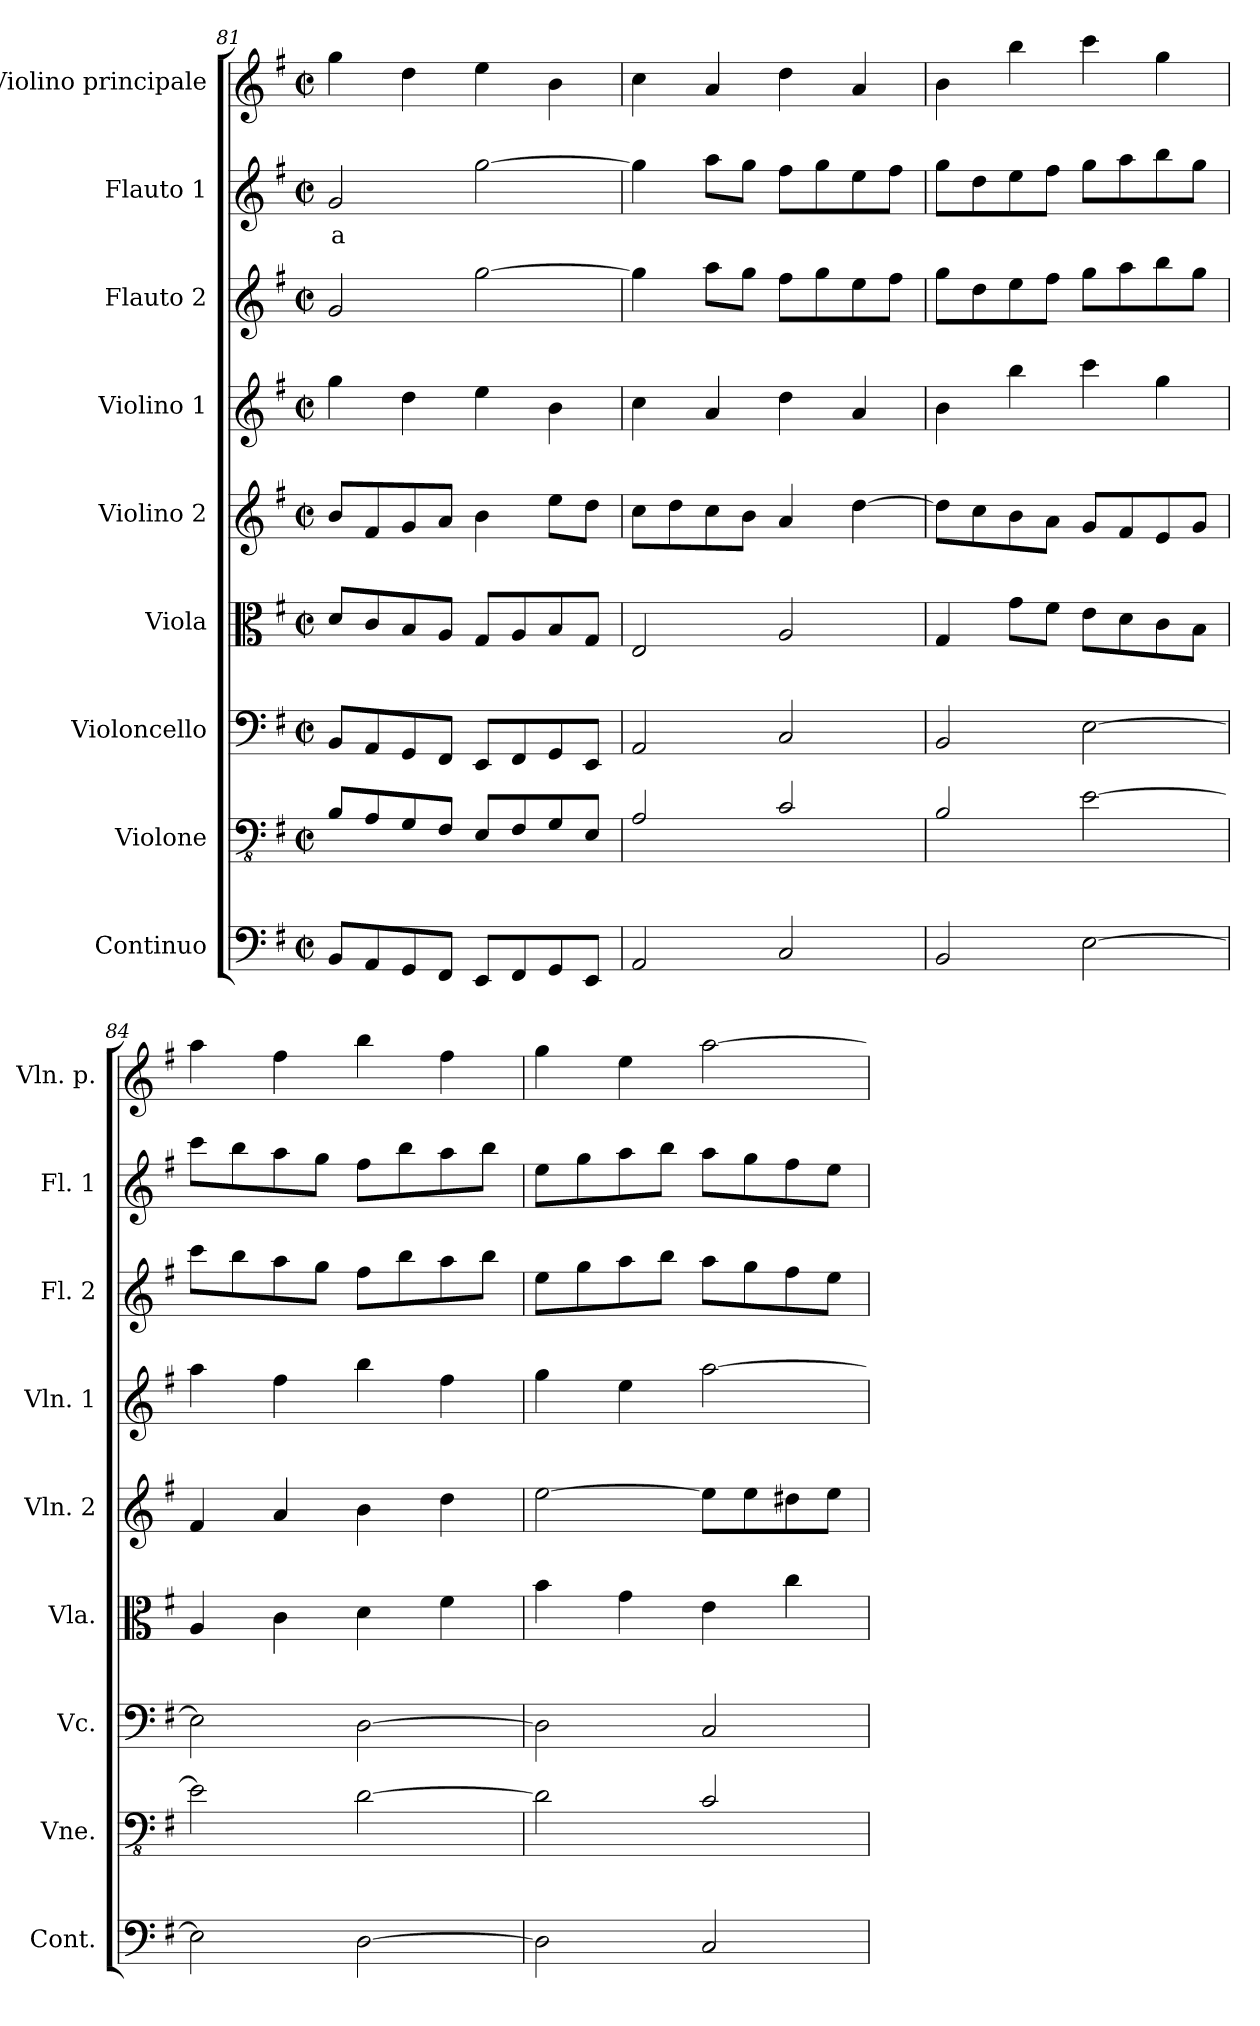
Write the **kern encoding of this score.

**kern	**kern	**kern	**kern	**kern	**kern	**kern	**kern	**text	**kern
*part9	*part8	*part7	*part6	*part5	*part4	*part3	*part2	*part2	*part1
*staff9	*staff8	*staff7	*staff6	*staff5	*staff4	*staff3	*staff2	*staff2	*staff1
*I"Continuo	*I"Violone	*I"Violoncello	*I"Viola	*I"Violino 2	*I"Violino 1	*I"Flauto 2	*I"Flauto 1	*	*I"Violino principale
*I'Cont.	*I'Vne.	*I'Vc.	*I'Vla.	*I'Vln. 2	*I'Vln. 1	*I'Fl. 2	*I'Fl. 1	*	*I'Vln. p.
*clefF4	*clefFv4	*clefF4	*clefC3	*clefG2	*clefG2	*clefG2	*clefG2	*	*clefG2
*	*ITrd7c12	*	*	*	*	*	*	*	*
*k[f#]	*k[f#]	*k[f#]	*k[f#]	*k[f#]	*k[f#]	*k[f#]	*k[f#]	*	*k[f#]
*M2/2	*M2/2	*M2/2	*M2/2	*M2/2	*M2/2	*M2/2	*M2/2	*	*M2/2
*met(c|)	*met(c|)	*met(c|)	*met(c|)	*met(c|)	*met(c|)	*met(c|)	*met(c|)	*	*met(c|)
=81	=81	=81	=81	=81	=81	=81	=81	=81	=81
!	!	!	!	!	!	!	!	!LO:LY:color=#FF0000	!
8BB/L	8BBB/L	8BB/L	8d/L	8b/L	4gg\	2g/	2g/	a	4gg\
8AA/	8AAA/	8AA/	8c/	8f#/	.	.	.	.	.
8GG/	8GGG/	8GG/	8B/	8g/	4dd\	.	.	.	4dd\
8FF#/J	8FFF#/J	8FF#/J	8A/J	8a/J	.	.	.	.	.
8EE/L	8EEE/L	8EE/L	8G/L	4b\	4ee\	[2gg\	[2gg\	.	4ee\
8FF#/	8FFF#/	8FF#/	8A/	.	.	.	.	.	.
8GG/	8GGG/	8GG/	8B/	8ee\L	4b\	.	.	.	4b\
8EE/J	8EEE/J	8EE/J	8G/J	8dd\J	.	.	.	.	.
=82	=82	=82	=82	=82	=82	=82	=82	=82	=82
2AA/	2AAA/	2AA/	2E/	8cc\L	4cc\	4gg\]	4gg\]	.	4cc\
.	.	.	.	8dd\	.	.	.	.	.
.	.	.	.	8cc\	4a/	8aa\L	8aa\L	.	4a/
.	.	.	.	8b\J	.	8gg\J	8gg\J	.	.
2C/	2CC/	2C/	2A/	4a/	4dd\	8ff#\L	8ff#\L	.	4dd\
.	.	.	.	.	.	8gg\	8gg\	.	.
.	.	.	.	[4dd\	4a/	8ee\	8ee\	.	4a/
.	.	.	.	.	.	8ff#\J	8ff#\J	.	.
=83	=83	=83	=83	=83	=83	=83	=83	=83	=83
2BB/	2BBB/	2BB/	4G/	8dd\L]	4b\	8gg\L	8gg\L	.	4b\
.	.	.	.	8cc\	.	8dd\	8dd\	.	.
.	.	.	8g\L	8b\	4bb\	8ee\	8ee\	.	4bb\
.	.	.	8f#\J	8a\J	.	8ff#\J	8ff#\J	.	.
[2E\	[2EE\	[2E\	8e\L	8g/L	4ccc\	8gg\L	8gg\L	.	4ccc\
.	.	.	8d\	8f#/	.	8aa\	8aa\	.	.
.	.	.	8c\	8e/	4gg\	8bb\	8bb\	.	4gg\
.	.	.	8B\J	8g/J	.	8gg\J	8gg\J	.	.
=84	=84	=84	=84	=84	=84	=84	=84	=84	=84
2E\]	2EE\]	2E\]	4A/	4f#/	4aa\	8ccc\L	8ccc\L	.	4aa\
.	.	.	.	.	.	8bb\	8bb\	.	.
.	.	.	4c\	4a/	4ff#\	8aa\	8aa\	.	4ff#\
.	.	.	.	.	.	8gg\J	8gg\J	.	.
[2D\	[2DD\	[2D\	4d\	4b\	4bb\	8ff#\L	8ff#\L	.	4bb\
.	.	.	.	.	.	8bb\	8bb\	.	.
.	.	.	4f#\	4dd\	4ff#\	8aa\	8aa\	.	4ff#\
.	.	.	.	.	.	8bb\J	8bb\J	.	.
=85	=85	=85	=85	=85	=85	=85	=85	=85	=85
2D\]	2DD\]	2D\]	4b\	[2ee\	4gg\	8ee\L	8ee\L	.	4gg\
.	.	.	.	.	.	8gg\	8gg\	.	.
.	.	.	4g\	.	4ee\	8aa\	8aa\	.	4ee\
.	.	.	.	.	.	8bb\J	8bb\J	.	.
2C/	2CC/	2C/	4e\	8ee\L]	[2aa\	8aa\L	8aa\L	.	[2aa\
.	.	.	.	8ee\	.	8gg\	8gg\	.	.
.	.	.	4cc\	8dd#X\	.	8ff#\	8ff#\	.	.
.	.	.	.	8ee\J	.	8ee\J	8ee\J	.	.
=	=	=	=	=	=	=	=	=	=
*-	*-	*-	*-	*-	*-	*-	*-	*-	*-
